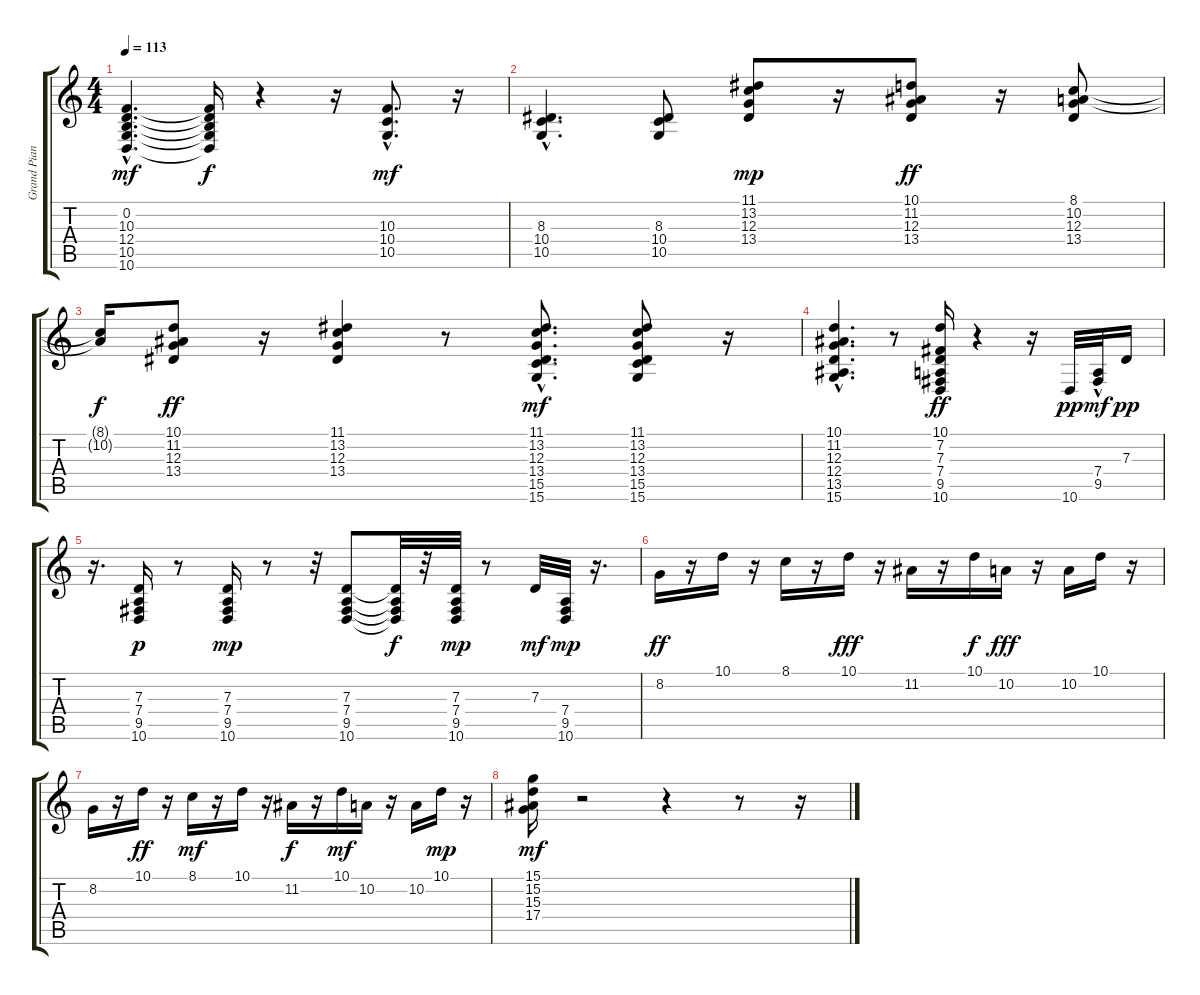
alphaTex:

\track ("Grand Piano" "Grand Pian") {instrument acousticgrandpiano}
\staff {score tabs}
\tuning (E4 B3 G3 D3 A2 E2) {hide}
\ts (4 4)
\tempo 113
\clef g2
\ks c
(0.2{hac} 10.3{hac} 12.4{hac} 10.5{hac} 10.6{hac}).4{d dy mf} (0.2{t} 10.3{t} 12.4{t} 10.5{t} 10.6{t}).16{dy f} r.4 r.16 (10.3 10.4{hac} 10.5{hac}).8{d dy mf} r.16 |
(8.3{hac} 10.4{hac} 10.5{hac}).4{d} (8.3 10.4 10.5).8 (11.1 13.2 12.3 13.4).8{dy mp} r.16 (10.1 11.2 12.3 13.4).8{dy ff} r.16 (8.1 10.2 12.3 13.4).8 |
(8.1{t} 10.2{t}).16{dy f} (10.1 11.2 12.3 13.4).8{dy ff} r.16 (11.1 13.2 12.3 13.4).4 r.8 (11.1 13.2 12.3{hac} 13.4 15.5 15.6).8{d dy mf} (11.1 13.2 12.3 13.4 15.5 15.6).8 r.16 |
(10.1{hac} 11.2{hac} 12.3{hac} 12.4{hac} 13.5{hac} 15.6{hac}).4{d} r.8 (10.1 7.2 7.3 7.4 9.5 10.6).16{dy ff} r.4 r.16 10.6.32{dy pp} (7.4 9.5{hac}).32{dy mf} 7.3.16{dy pp} |
r.16{d} (7.3 7.4 9.5 10.6).16{dy p} r.8 (7.3 7.4 9.5 10.6).16{dy mp} r.8 r.32 (7.3 7.4 9.5 10.6).8 (7.3{t} 7.4{t} 9.5{t} 10.6{t}).32{dy f} r.32 (7.3 7.4 9.5 10.6).32{dy mp} r.8 7.3.32{dy mf} (7.4 9.5 10.6).32{dy mp} r.16{d} |
8.2.16{dy ff} r.16 10.1.16 r.16 8.1.16 r.16 10.1.16{dy fff} r.16 11.2.16 r.16 10.1.16{dy f} 10.2.16{dy fff} r.16 10.2.16 10.1.16 r.16 |
8.2.16 r.16 10.1.16{dy ff} r.16 8.1.16{dy mf} r.16 10.1.16 r.16 11.2.16{dy f} r.16 10.1.16{dy mf} 10.2.16 r.16 10.2.16 10.1.16{dy mp} r.16 |
(15.1 15.2 15.3 17.4).16{dy mf} r.2 r.4 r.8 r.16
